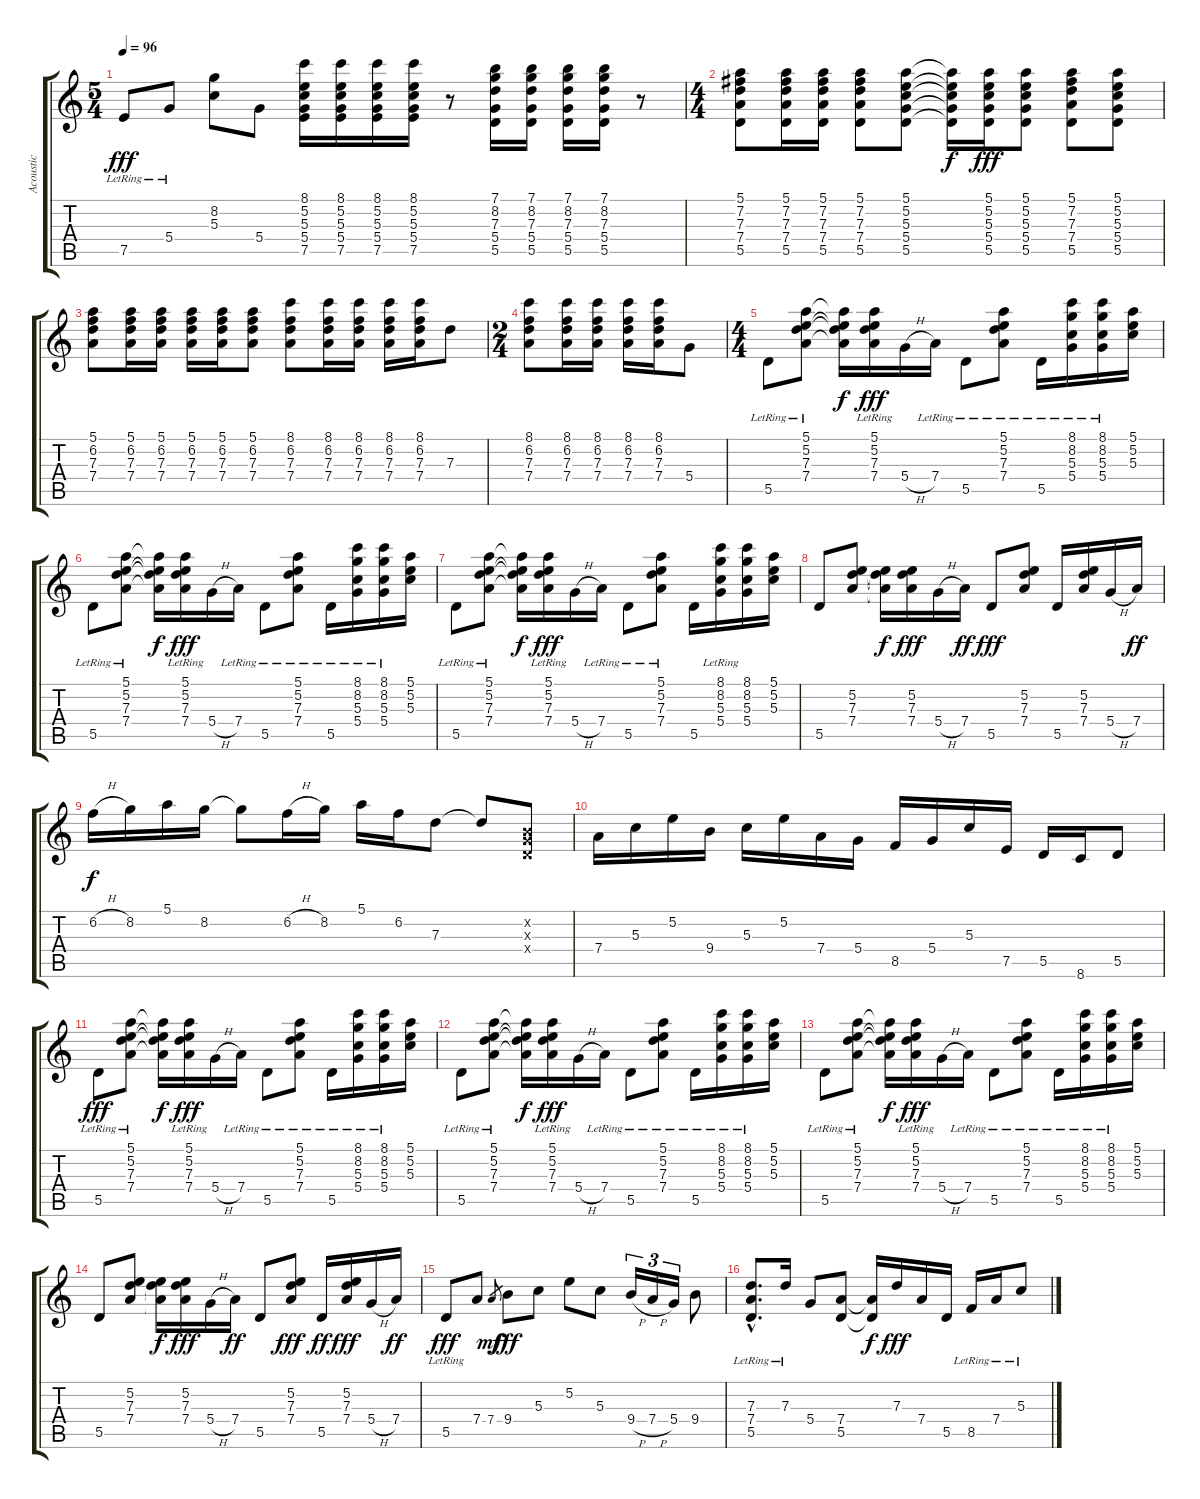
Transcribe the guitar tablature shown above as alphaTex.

\track ("Acoustic" "Acoustic") {instrument acousticguitarsteel}
\staff {score tabs}
\tuning (E4 B3 G3 D3 A2 E2) {hide}
\ts (5 4)
\tempo 96
\clef g2
\ks c
7.5{lr}.8{dy fff} 5.4{lr}.8 (8.2 5.3).8 5.4.8 (8.1 5.2 5.3 5.4 7.5).16 (8.1 5.2 5.3 5.4 7.5).16 (8.1 5.2 5.3 5.4 7.5).16 (8.1 5.2 5.3 5.4 7.5).16 r.8 (7.1 8.2 7.3 5.4 5.5).16 (7.1 8.2 7.3 5.4 5.5).16 (7.1 8.2 7.3 5.4 5.5).16 (7.1 8.2 7.3 5.4 5.5).16 r.8 |
\ts (4 4)
(5.1 7.2 7.3 7.4 5.5).8 (5.1 7.2 7.3 7.4 5.5).16 (5.1 7.2 7.3 7.4 5.5).16 (5.1 7.2 7.3 7.4 5.5).8 (5.1 5.2 5.3 5.4 5.5).8 (5.1{t} 5.2{t} 5.3{t} 5.4{t} 5.5{t}).16{dy f} (5.1 5.2 5.3 5.4 5.5).16{dy fff} (5.1 5.2 5.3 5.4 5.5).8 (5.1 7.2 7.3 7.4 5.5).8 (5.1 5.2 5.3 5.4 5.5).8 |
(5.1 6.2 7.3 7.4).8 (5.1 6.2 7.3 7.4).16 (5.1 6.2 7.3 7.4).16 (5.1 6.2 7.3 7.4).16 (5.1 6.2 7.3 7.4).16 (5.1 6.2 7.3 7.4).8 (8.1 6.2 7.3 7.4).8 (8.1 6.2 7.3 7.4).16 (8.1 6.2 7.3 7.4).16 (8.1 6.2 7.3 7.4).16 (8.1 6.2 7.3 7.4).16 7.3.8 |
\ts (2 4)
(8.1 6.2 7.3 7.4).8 (8.1 6.2 7.3 7.4).16 (8.1 6.2 7.3 7.4).16 (8.1 6.2 7.3 7.4).16 (8.1 6.2 7.3 7.4).16 5.4.8 |
\ts (4 4)
5.5{lr}.8 (5.1{lr} 5.2{lr} 7.3{lr} 7.4{lr}).8 (5.1{t} 5.2{t} 7.3{t} 7.4{t}).16{dy f} (5.1{lr} 5.2{lr} 7.3{lr} 7.4{lr}).16{dy fff} 5.4{h}.16 7.4{lr}.16 5.5{lr}.8 (5.1{lr} 5.2{lr} 7.3{lr} 7.4{lr}).8 5.5{lr}.16 (8.1{lr} 8.2{lr} 5.3{lr} 5.4{lr}).16 (8.1{lr} 8.2{lr} 5.3{lr} 5.4{lr}).16 (5.1 5.2 5.3).16 |
5.5{lr}.8 (5.1{lr} 5.2{lr} 7.3{lr} 7.4{lr}).8 (5.1{t} 5.2{t} 7.3{t} 7.4{t}).16{dy f} (5.1{lr} 5.2{lr} 7.3{lr} 7.4{lr}).16{dy fff} 5.4{h}.16 7.4{lr}.16 5.5{lr}.8 (5.1{lr} 5.2{lr} 7.3{lr} 7.4{lr}).8 5.5{lr}.16 (8.1{lr} 8.2{lr} 5.3{lr} 5.4{lr}).16 (8.1{lr} 8.2{lr} 5.3{lr} 5.4{lr}).16 (5.1 5.2 5.3).16 |
5.5{lr}.8 (5.1{lr} 5.2{lr} 7.3{lr} 7.4{lr}).8 (5.1{t} 5.2{t} 7.3{t} 7.4{t}).16{dy f} (5.1{lr} 5.2{lr} 7.3{lr} 7.4{lr}).16{dy fff} 5.4{h}.16 7.4{lr}.16 5.5{lr}.8 (5.1{lr} 5.2{lr} 7.3{lr} 7.4{lr}).8 5.5.16 (8.1{lr} 8.2{lr} 5.3{lr} 5.4{lr}).16 (8.1 8.2 5.3 5.4).16 (5.1 5.2 5.3).16 |
5.5.8 (5.2 7.3 7.4).8 (5.2{t} 7.3{t} 7.4{t}).16{dy f} (5.2 7.3 7.4).16{dy fff} 5.4{h}.16 7.4.16{dy ff} 5.5.8{dy fff} (5.2 7.3 7.4).8 5.5.16 (5.2 7.3 7.4).16 5.4{h}.16 7.4.16{dy ff} |
6.2{h}.16{dy f} 8.2.16 5.1.16 8.2.16 8.2{t}.8 6.2{h}.16 8.2.16 5.1.16 6.2.16 7.3.8 7.3{t}.8 (0.2{x} 0.3{x} 0.4{x}).8 |
7.4.16 5.3.16 5.2.16 9.4.16 5.3.16 5.2.16 7.4.16 5.4.16 8.5.16 5.4.16 5.3.16 7.5.16 5.5.16 8.6.16 5.5.8 |
5.5{lr}.8{dy fff} (5.1{lr} 5.2{lr} 7.3{lr} 7.4{lr}).8 (5.1{t} 5.2{t} 7.3{t} 7.4{t}).16{dy f} (5.1{lr} 5.2{lr} 7.3{lr} 7.4{lr}).16{dy fff} 5.4{h}.16 7.4{lr}.16 5.5{lr}.8 (5.1{lr} 5.2{lr} 7.3{lr} 7.4{lr}).8 5.5{lr}.16 (8.1{lr} 8.2{lr} 5.3{lr} 5.4{lr}).16 (8.1{lr} 8.2{lr} 5.3{lr} 5.4{lr}).16 (5.1 5.2 5.3).16 |
5.5{lr}.8 (5.1{lr} 5.2{lr} 7.3{lr} 7.4{lr}).8 (5.1{t} 5.2{t} 7.3{t} 7.4{t}).16{dy f} (5.1{lr} 5.2{lr} 7.3{lr} 7.4{lr}).16{dy fff} 5.4{h}.16 7.4{lr}.16 5.5{lr}.8 (5.1{lr} 5.2{lr} 7.3{lr} 7.4{lr}).8 5.5{lr}.16 (8.1{lr} 8.2{lr} 5.3{lr} 5.4{lr}).16 (8.1{lr} 8.2{lr} 5.3{lr} 5.4{lr}).16 (5.1 5.2 5.3).16 |
5.5{lr}.8 (5.1{lr} 5.2{lr} 7.3{lr} 7.4{lr}).8 (5.1{t} 5.2{t} 7.3{t} 7.4{t}).16{dy f} (5.1{lr} 5.2{lr} 7.3{lr} 7.4{lr}).16{dy fff} 5.4{h}.16 7.4{lr}.16 5.5{lr}.8 (5.1{lr} 5.2{lr} 7.3{lr} 7.4{lr}).8 5.5{lr}.16 (8.1{lr} 8.2{lr} 5.3{lr} 5.4{lr}).16 (8.1{lr} 8.2{lr} 5.3{lr} 5.4{lr}).16 (5.1 5.2 5.3).16 |
5.5.8 (5.2 7.3 7.4).8 (5.2{t} 7.3{t} 7.4{t}).16{dy f} (5.2 7.3 7.4).16{dy fff} 5.4{h}.16 7.4.16{dy ff} 5.5.8 (5.2 7.3 7.4).8{dy fff} 5.5.16{dy ff} (5.2 7.3 7.4).16{dy fff} 5.4{h}.16 7.4.16{dy ff} |
5.5{lr}.8{dy fff} 7.4.8 7.4.8{gr dy mf} 9.4.8{dy fff} 5.3.8 5.2.8 5.3.8 9.4{h}.16{tu (3 2)} 7.4{h}.16{tu (3 2)} 5.4.16{tu (3 2)} 9.4.8 |
(7.3{hac} 7.4{hac lr} 5.5{hac lr}).8{d} 7.3{lr}.16 5.4.8 (7.4 5.5).8 (7.4{t} 5.5{t}).16{dy f} 7.3.16{dy fff} 7.4.16 5.5.16 8.5{lr}.16 7.4{lr}.16 5.3{lr}.8
